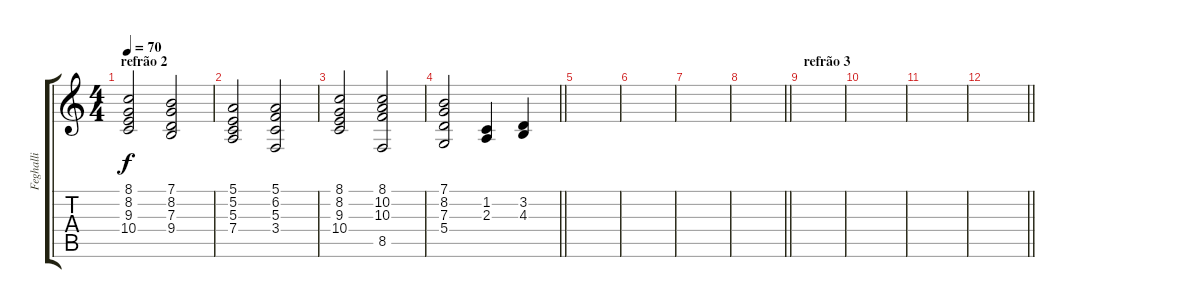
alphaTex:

\track ("Feghalli" "Feghalli") {instrument stringensemble1}
\staff {score tabs}
\tuning (E4 B3 G3 D3 A2 E2) {hide}
\ts (4 4)
\section ("" "refrão 2")
\tempo 70
\clef g2
\ks c
(8.1 8.2 9.3 10.4).2{dy f volume 13} (7.1 8.2 7.3 9.4).2 |
(5.1 5.2 5.3 7.4).2 (5.1 6.2 5.3 3.4).2 |
(8.1 8.2 9.3 10.4).2 (8.1 10.2 10.3 8.5).2 |
\barLineRight lightlight
(7.1 8.2 7.3 5.4).2 (1.2 2.3).4 (3.2 4.3).4 |
|
|
|
\barLineRight lightlight
|
\section ("" "refrão 3")
|
|
|
\barLineRight lightlight
